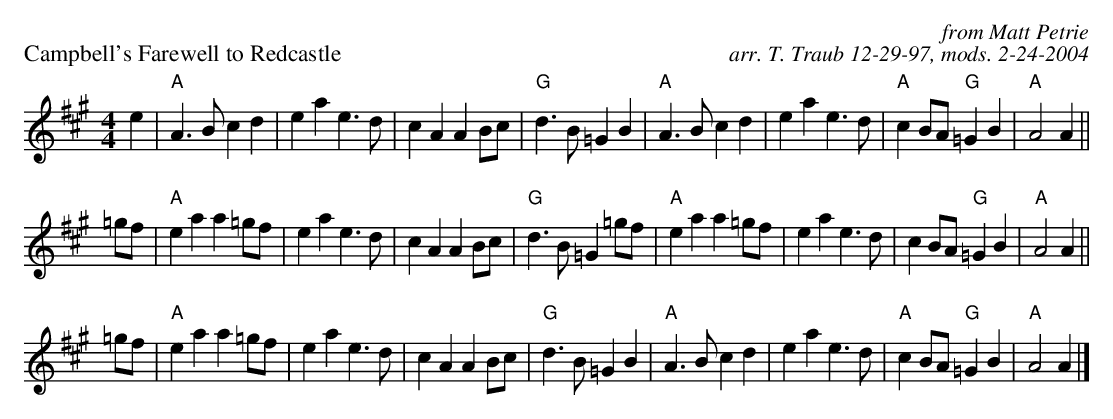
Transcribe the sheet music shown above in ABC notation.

X:1
P: Campbell's Farewell to Redcastle
C: from Matt Petrie
C: arr. T. Traub 12-29-97, mods. 2-24-2004
L: 1/4
M: 4/4
K: A
e|"A"A>B c d|e a e>d|c AA B/c/|"G"d>B =G B|"A"A>B c d|e a e>d|"A"c B/A/ "G"=G B|"A"A2 A||
=g/f/|"A"e a a =g/f/|e a e>d|c A A B/c/|"G"d>B =G =g/f/|"A"e a a =g/f/|e a e>d|c B/A/ "G"=G B|"A"A2 A||
=g/f/|"A"e a a =g/f/|e a e>d|c A A B/c/|"G"d>B =G B|"A"A>B c d |e a e>d|"A"c B/A/ "G"=G B|"A"A2 A|]
